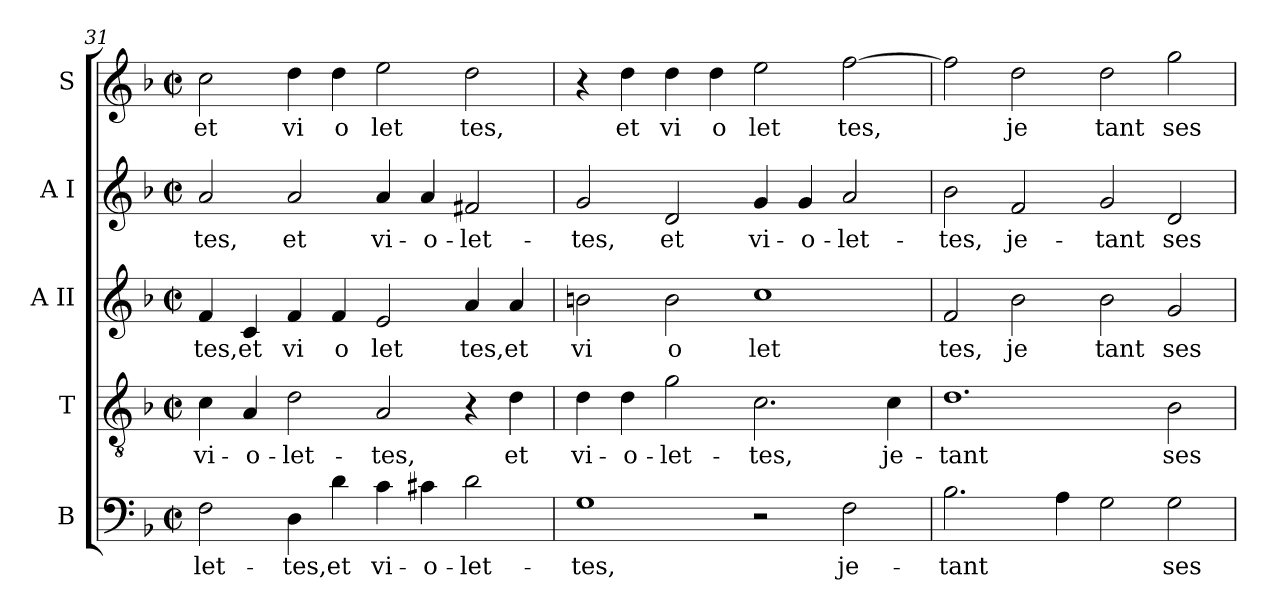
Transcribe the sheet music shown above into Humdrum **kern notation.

**kern	**text	**kern	**text	**kern	**text	**kern	**text	**kern	**text
*part5	*part5	*part4	*part4	*part3	*part3	*part2	*part2	*part1	*part1
*staff5	*staff5	*staff4	*staff4	*staff3	*staff3	*staff2	*staff2	*staff1	*staff1
*I"B	*	*I"T	*	*I"A II	*	*I"A I	*	*I"S	*
*clefF4	*	*clefGv2	*	*clefG2	*	*clefG2	*	*clefG2	*
*k[b-]	*	*k[b-]	*	*k[b-]	*	*k[b-]	*	*k[b-]	*
*F:	*	*F:	*	*F:	*	*F:	*	*F:	*
*M2/2	*	*M2/2	*	*M2/2	*	*M2/2	*	*M2/2	*
*met(c|)	*	*met(c|)	*	*met(c|)	*	*met(c|)	*	*met(c|)	*
=31	=31	=31	=31	=31	=31	=31	=31	=31	=31
!	!LO:LY:b:cj	!	!LO:LY:b:cj	!	!LO:LY:b:cj	!	!LO:LY:b:cj	!	!LO:LY:b:cj
2F\	-let-	4c\	vi-	4f/	tes,	2a/	-tes,	2cc\	et
!	!	!	!LO:LY:b:cj	!	!LO:LY:b:cj	!	!	!	!
.	.	4A/	-o-	4c/	et	.	.	.	.
!	!LO:LY:b:cj	!	!LO:LY:b:cj	!	!LO:LY:b:cj	!	!LO:LY:b:cj	!	!LO:LY:b:cj
4D\	-tes,	2d\	-let-	4f/	vi	2a/	et	4dd\	vi
!	!LO:LY:b:cj	!	!	!	!LO:LY:b:cj	!	!	!	!LO:LY:b:cj
4d\	et	.	.	4f/	o	.	.	4dd\	o
!	!LO:LY:b:cj	!	!LO:LY:b:cj	!	!LO:LY:b:cj	!	!LO:LY:b:cj	!	!LO:LY:b:cj
4c\	vi-	2A/	-tes,	2e/	let	4a/	vi-	2ee\	let
!	!LO:LY:b:cj	!	!	!	!	!	!LO:LY:b:cj	!	!
4c#X\	-o-	.	.	.	.	4a/	-o-	.	.
!	!LO:LY:b:cj	!	!	!	!LO:LY:b:cj	!	!LO:LY:b:cj	!	!LO:LY:b:cj
2d\	-let-	4r	.	4a/	tes,	2f#X/	-let-	2dd\	tes,
!	!	!	!LO:LY:b:cj	!	!LO:LY:b:cj	!	!	!	!
.	.	4d\	et	4a/	et	.	.	.	.
=32	=32	=32	=32	=32	=32	=32	=32	=32	=32
!	!LO:LY:b:cj	!	!LO:LY:b:cj	!	!LO:LY:b:cj	!	!LO:LY:b:cj	!	!
1G	-tes,	4d\	vi-	2bn\	vi	2g/	-tes,	4r	.
!	!	!	!LO:LY:b:cj	!	!	!	!	!	!LO:LY:b:cj
.	.	4d\	-o-	.	.	.	.	4dd\	et
!	!	!	!LO:LY:b:cj	!	!LO:LY:b:cj	!	!LO:LY:b:cj	!	!LO:LY:b:cj
.	.	2g\	-let-	2b\	o	2d/	et	4dd\	vi
!	!	!	!	!	!	!	!	!	!LO:LY:b:cj
.	.	.	.	.	.	.	.	4dd\	o
!	!	!	!LO:LY:b:cj	!	!LO:LY:b:cj	!	!LO:LY:b:cj	!	!LO:LY:b:cj
2r	.	2.c\	-tes,	1cc	let	4g/	vi-	2ee\	let
!	!	!	!	!	!	!	!LO:LY:b:cj	!	!
.	.	.	.	.	.	4g/	-o-	.	.
!	!LO:LY:b:cj	!	!	!	!	!	!LO:LY:b:cj	!	!LO:LY:b
2F\	je-	.	.	.	.	2a/	-let-	[>2ff\	tes,
!	!	!	!LO:LY:b:cj	!	!	!	!	!	!
.	.	4c\	je-	.	.	.	.	.	.
=33	=33	=33	=33	=33	=33	=33	=33	=33	=33
!	!LO:LY:b	!	!LO:LY:b:cj	!	!LO:LY:b:cj	!	!LO:LY:b:cj	!	!
2.B-\	-tant	1.d	-tant	2f/	tes,	2b-\	-tes,	2ff\]	.
!	!	!	!	!	!LO:LY:b:cj	!	!LO:LY:b:cj	!	!LO:LY:b:cj
.	.	.	.	2b-\	je	2f/	je-	2dd\	je
4A\	.	.	.	.	.	.	.	.	.
!	!	!	!	!	!LO:LY:b:cj	!	!LO:LY:b:cj	!	!LO:LY:b:cj
2G\	.	.	.	2b-\	tant	2g/	-tant	2dd\	tant
!	!LO:LY:b:cj	!	!LO:LY:b:cj	!	!LO:LY:b:cj	!	!LO:LY:b:cj	!	!LO:LY:b:cj
2G\	ses	2B-\	ses	2g/	ses	2d/	ses	2gg\	ses
=	=	=	=	=	=	=	=	=	=
*-	*-	*-	*-	*-	*-	*-	*-	*-	*-
